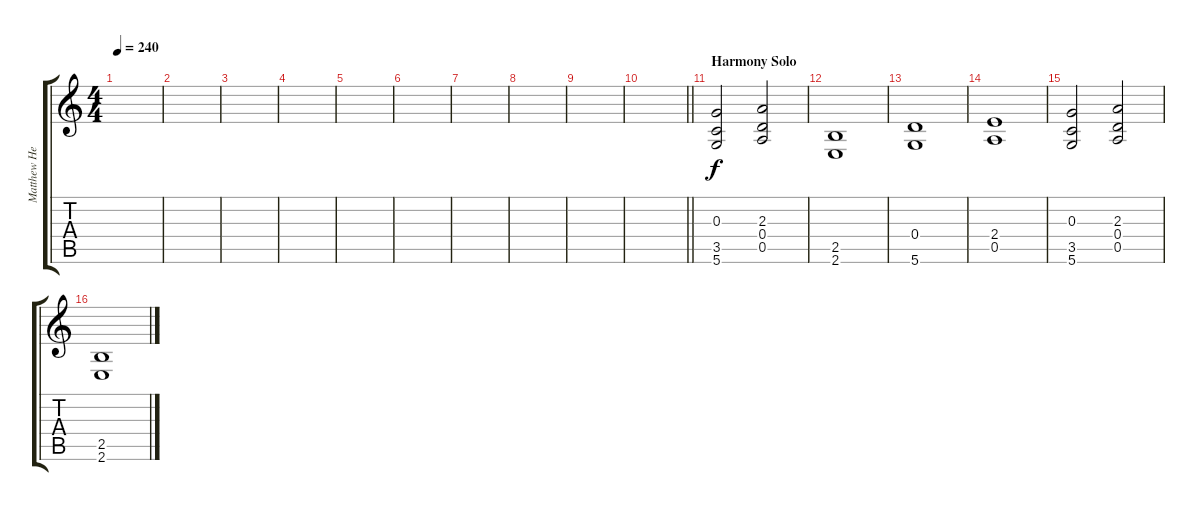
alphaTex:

\track ("Matthew Heafy" "Matthew He") {instrument overdrivenguitar}
\staff {score tabs}
\tuning (E4 B3 G3 D3 A2 D2) {hide}
\ts (4 4)
\tempo 240
\clef g2
\ks c
|
|
|
|
|
|
|
|
|
\barLineRight lightlight
|
\section ("" "Harmony Solo")
(0.3 3.5 5.6).2 (2.3 0.4 0.5).2 |
(2.5 2.6).1 |
(0.4 5.6).1 |
(2.4 0.5).1 |
(0.3 3.5 5.6).2 (2.3 0.4 0.5).2 |
(2.5 2.6).1
